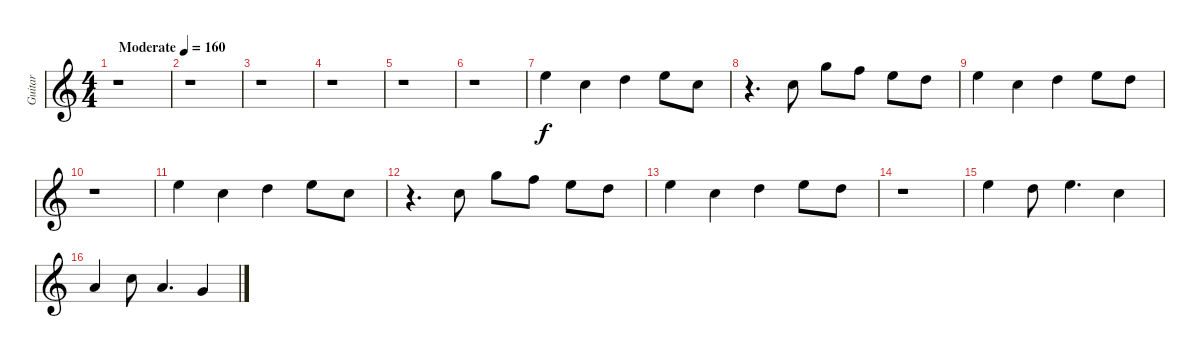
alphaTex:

\track ("Guitar" "Guitar") {instrument acousticguitarsteel}
\staff {score}
\tuning (E4 B3 G3 D3 A2 E2) {hide}
\ts (4 4)
\tempo (160 "Moderate")
\clef g2
\ks c
r.1{dy f instrument acousticguitarsteel} |
r.1 |
r.1 |
r.1 |
r.1 |
r.1 |
0.1.4 1.2.4 3.2.4 0.1.8 1.2.8 |
r.4{d} 1.2.8 3.1.8 1.1.8 0.1.8 3.2.8 |
0.1.4 1.2.4 3.2.4 0.1.8 3.2.8 |
r.1 |
0.1.4 1.2.4 3.2.4 0.1.8 1.2.8 |
r.4{d} 1.2.8 3.1.8 1.1.8 0.1.8 3.2.8 |
0.1.4 1.2.4 3.2.4 0.1.8 3.2.8 |
r.1 |
0.1.4 3.2.8 0.1.4{d} 1.2.4 |
2.3.4 1.2.8 2.3.4{d} 0.3.4
